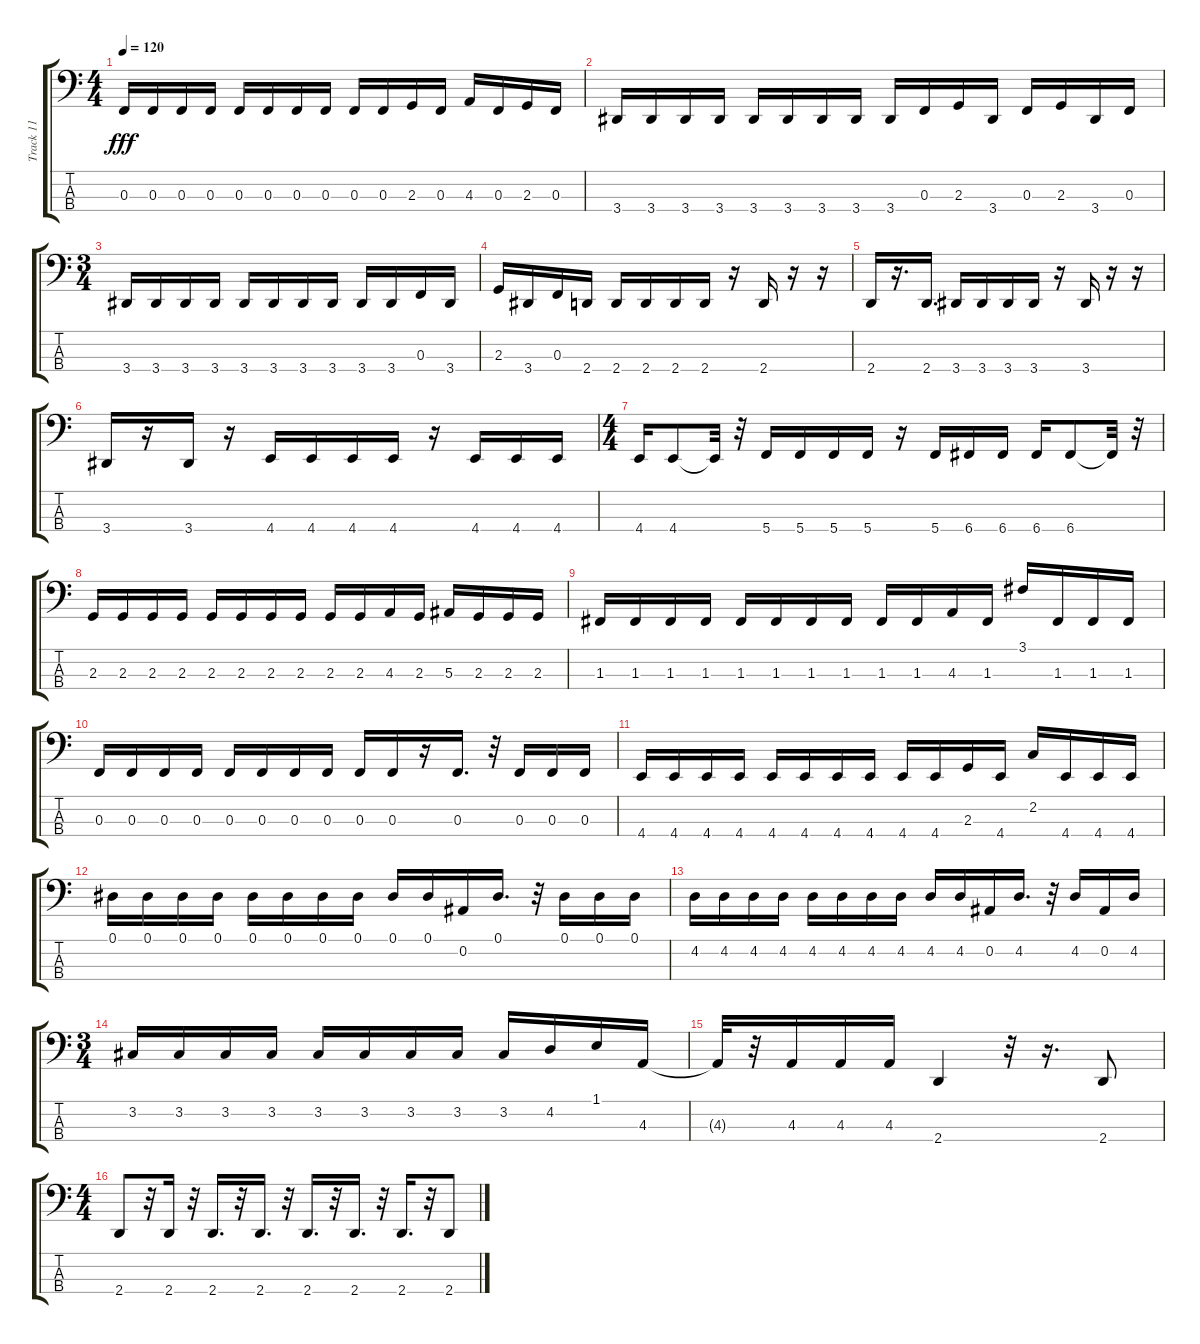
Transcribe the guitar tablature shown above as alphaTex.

\track ("Track 11" "Track 11") {instrument electricbasspick}
\staff {score tabs}
\tuning (Eb2 Bb1 F1 C1) {hide}
\ts (4 4)
\tempo 120
\clef f4
\ks c
0.3.16{dy fff} 0.3.16 0.3.16 0.3.16 0.3.16 0.3.16 0.3.16 0.3.16 0.3.16 0.3.16 2.3.16 0.3.16 4.3.16 0.3.16 2.3.16 0.3.16 |
3.4.16 3.4.16 3.4.16 3.4.16 3.4.16 3.4.16 3.4.16 3.4.16 3.4.16 0.3.16 2.3.16 3.4.16 0.3.16 2.3.16 3.4.16 0.3.16 |
\ts (3 4)
3.4.16 3.4.16 3.4.16 3.4.16 3.4.16 3.4.16 3.4.16 3.4.16 3.4.16 3.4.16 0.3.16 3.4.16 |
2.3.16 3.4.16 0.3.16 2.4.16 2.4.16 2.4.16 2.4.16 2.4.16 r.16 2.4.16 r.16 r.16 |
2.4.16 r.16{d} 2.4.16{d} 3.4.16 3.4.16 3.4.16 3.4.16 r.16 3.4.16 r.16 r.16 |
3.4.16 r.16 3.4.16 r.16 4.4.16 4.4.16 4.4.16 4.4.16 r.16 4.4.16 4.4.16 4.4.16 |
\ts (4 4)
4.4.16 4.4.8 4.4{t}.32 r.32 5.4.16 5.4.16 5.4.16 5.4.16 r.16 5.4.16 6.4.16 6.4.16 6.4.16 6.4.8 6.4{t}.32 r.32 |
2.3.16 2.3.16 2.3.16 2.3.16 2.3.16 2.3.16 2.3.16 2.3.16 2.3.16 2.3.16 4.3.16 2.3.16 5.3.16 2.3.16 2.3.16 2.3.16 |
1.3.16 1.3.16 1.3.16 1.3.16 1.3.16 1.3.16 1.3.16 1.3.16 1.3.16 1.3.16 4.3.16 1.3.16 3.1.16 1.3.16 1.3.16 1.3.16 |
0.3.16 0.3.16 0.3.16 0.3.16 0.3.16 0.3.16 0.3.16 0.3.16 0.3.16 0.3.16 r.16 0.3.16{d} r.32 0.3.16 0.3.16 0.3.16 |
4.4.16 4.4.16 4.4.16 4.4.16 4.4.16 4.4.16 4.4.16 4.4.16 4.4.16 4.4.16 2.3.16 4.4.16 2.2.16 4.4.16 4.4.16 4.4.16 |
0.1.16 0.1.16 0.1.16 0.1.16 0.1.16 0.1.16 0.1.16 0.1.16 0.1.16 0.1.16 0.2.16 0.1.16{d} r.32 0.1.16 0.1.16 0.1.16 |
4.2.16 4.2.16 4.2.16 4.2.16 4.2.16 4.2.16 4.2.16 4.2.16 4.2.16 4.2.16 0.2.16 4.2.16{d} r.32 4.2.16 0.2.16 4.2.16 |
\ts (3 4)
3.2.16 3.2.16 3.2.16 3.2.16 3.2.16 3.2.16 3.2.16 3.2.16 3.2.16 4.2.16 1.1.16 4.3.16 |
4.3{t}.32 r.32 4.3.16 4.3.16 4.3.16 2.4.4 r.32 r.16{d} 2.4.8 |
\ts (4 4)
2.4.8 r.32 2.4.16 r.32 2.4.16{d} r.32 2.4.16{d} r.32 2.4.16{d} r.32 2.4.16{d} r.32 2.4.16{d} r.32 2.4.8
